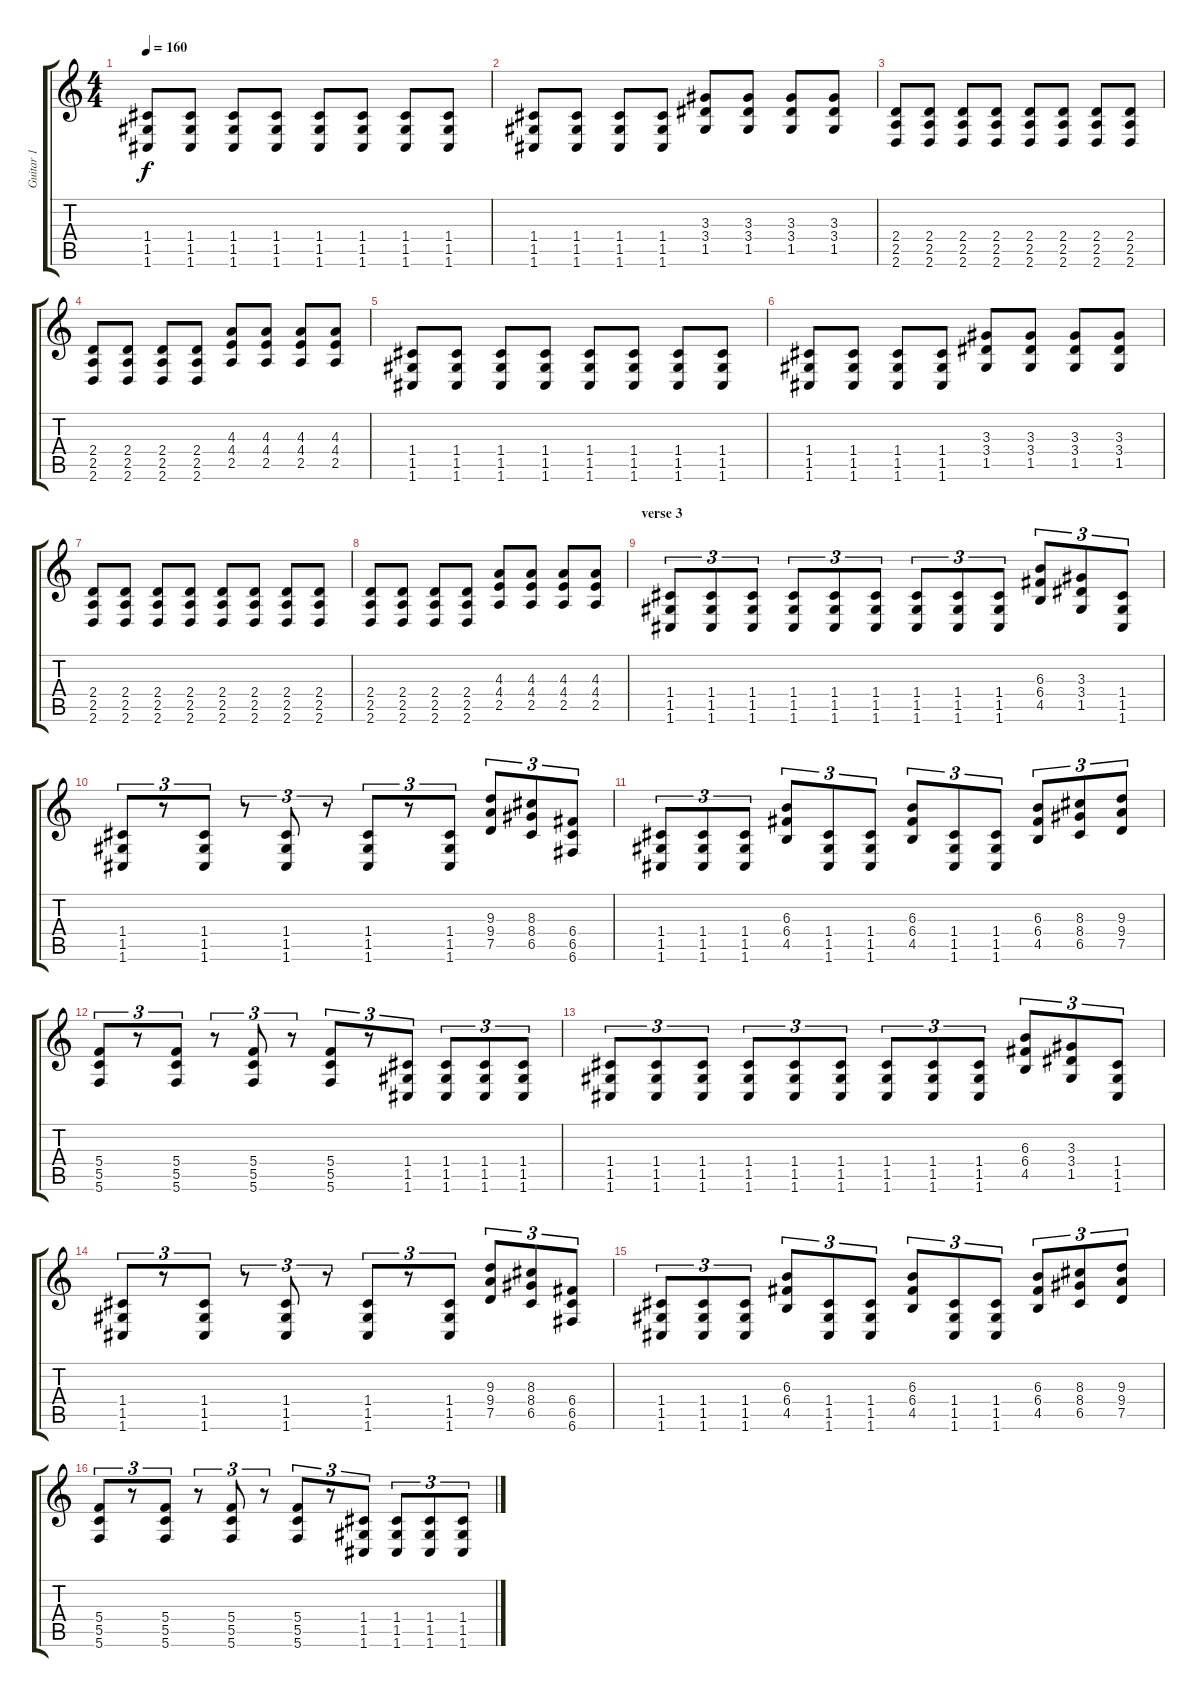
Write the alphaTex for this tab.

\track ("Guitar 1" "Guitar 1") {instrument distortionguitar}
\staff {score tabs}
\tuning (D4 A3 F3 C3 G2 C2) {hide}
\ts (4 4)
\tempo 160
\clef g2
\ks c
(1.4 1.5 1.6).8{dy f balance 15} (1.4 1.5 1.6).8 (1.4 1.5 1.6).8 (1.4 1.5 1.6).8 (1.4 1.5 1.6).8 (1.4 1.5 1.6).8 (1.4 1.5 1.6).8 (1.4 1.5 1.6).8 |
(1.4 1.5 1.6).8 (1.4 1.5 1.6).8 (1.4 1.5 1.6).8 (1.4 1.5 1.6).8 (3.3 3.4 1.5).8 (3.3 3.4 1.5).8 (3.3 3.4 1.5).8 (3.3 3.4 1.5).8 |
(2.4 2.5 2.6).8 (2.4 2.5 2.6).8 (2.4 2.5 2.6).8 (2.4 2.5 2.6).8 (2.4 2.5 2.6).8 (2.4 2.5 2.6).8 (2.4 2.5 2.6).8 (2.4 2.5 2.6).8 |
(2.4 2.5 2.6).8 (2.4 2.5 2.6).8 (2.4 2.5 2.6).8 (2.4 2.5 2.6).8 (4.3 4.4 2.5).8 (4.3 4.4 2.5).8 (4.3 4.4 2.5).8 (4.3 4.4 2.5).8 |
(1.4 1.5 1.6).8 (1.4 1.5 1.6).8 (1.4 1.5 1.6).8 (1.4 1.5 1.6).8 (1.4 1.5 1.6).8 (1.4 1.5 1.6).8 (1.4 1.5 1.6).8 (1.4 1.5 1.6).8 |
(1.4 1.5 1.6).8 (1.4 1.5 1.6).8 (1.4 1.5 1.6).8 (1.4 1.5 1.6).8 (3.3 3.4 1.5).8 (3.3 3.4 1.5).8 (3.3 3.4 1.5).8 (3.3 3.4 1.5).8 |
(2.4 2.5 2.6).8 (2.4 2.5 2.6).8 (2.4 2.5 2.6).8 (2.4 2.5 2.6).8 (2.4 2.5 2.6).8 (2.4 2.5 2.6).8 (2.4 2.5 2.6).8 (2.4 2.5 2.6).8 |
(2.4 2.5 2.6).8 (2.4 2.5 2.6).8 (2.4 2.5 2.6).8 (2.4 2.5 2.6).8 (4.3 4.4 2.5).8 (4.3 4.4 2.5).8 (4.3 4.4 2.5).8 (4.3 4.4 2.5).8 |
\section ("" "verse 3")
(1.4 1.5 1.6).8{tu (3 2) balance 0} (1.4 1.5 1.6).8{tu (3 2)} (1.4 1.5 1.6).8{tu (3 2)} (1.4 1.5 1.6).8{tu (3 2)} (1.4 1.5 1.6).8{tu (3 2)} (1.4 1.5 1.6).8{tu (3 2)} (1.4 1.5 1.6).8{tu (3 2)} (1.4 1.5 1.6).8{tu (3 2)} (1.4 1.5 1.6).8{tu (3 2)} (6.3 6.4 4.5).8{tu (3 2)} (3.3 3.4 1.5).8{tu (3 2)} (1.4 1.5 1.6).8{tu (3 2)} |
(1.4 1.5 1.6).8{tu (3 2)} r.8{tu (3 2)} (1.4 1.5 1.6).8{tu (3 2)} r.8{tu (3 2)} (1.4 1.5 1.6).8{tu (3 2)} r.8{tu (3 2)} (1.4 1.5 1.6).8{tu (3 2)} r.8{tu (3 2)} (1.4 1.5 1.6).8{tu (3 2)} (9.3 9.4 7.5).8{tu (3 2)} (8.3 8.4 6.5).8{tu (3 2)} (6.4 6.5 6.6).8{tu (3 2)} |
(1.4 1.5 1.6).8{tu (3 2)} (1.4 1.5 1.6).8{tu (3 2)} (1.4 1.5 1.6).8{tu (3 2)} (6.3 6.4 4.5).8{tu (3 2)} (1.4 1.5 1.6).8{tu (3 2)} (1.4 1.5 1.6).8{tu (3 2)} (6.3 6.4 4.5).8{tu (3 2)} (1.4 1.5 1.6).8{tu (3 2)} (1.4 1.5 1.6).8{tu (3 2)} (6.3 6.4 4.5).8{tu (3 2)} (8.3 8.4 6.5).8{tu (3 2)} (9.3 9.4 7.5).8{tu (3 2)} |
(5.4 5.5 5.6).8{tu (3 2)} r.8{tu (3 2)} (5.4 5.5 5.6).8{tu (3 2)} r.8{tu (3 2)} (5.4 5.5 5.6).8{tu (3 2)} r.8{tu (3 2)} (5.4 5.5 5.6).8{tu (3 2)} r.8{tu (3 2)} (1.4 1.5 1.6).8{tu (3 2)} (1.4 1.5 1.6).8{tu (3 2)} (1.4 1.5 1.6).8{tu (3 2)} (1.4 1.5 1.6).8{tu (3 2)} |
(1.4 1.5 1.6).8{tu (3 2) balance 0} (1.4 1.5 1.6).8{tu (3 2)} (1.4 1.5 1.6).8{tu (3 2)} (1.4 1.5 1.6).8{tu (3 2)} (1.4 1.5 1.6).8{tu (3 2)} (1.4 1.5 1.6).8{tu (3 2)} (1.4 1.5 1.6).8{tu (3 2)} (1.4 1.5 1.6).8{tu (3 2)} (1.4 1.5 1.6).8{tu (3 2)} (6.3 6.4 4.5).8{tu (3 2)} (3.3 3.4 1.5).8{tu (3 2)} (1.4 1.5 1.6).8{tu (3 2)} |
(1.4 1.5 1.6).8{tu (3 2)} r.8{tu (3 2)} (1.4 1.5 1.6).8{tu (3 2)} r.8{tu (3 2)} (1.4 1.5 1.6).8{tu (3 2)} r.8{tu (3 2)} (1.4 1.5 1.6).8{tu (3 2)} r.8{tu (3 2)} (1.4 1.5 1.6).8{tu (3 2)} (9.3 9.4 7.5).8{tu (3 2)} (8.3 8.4 6.5).8{tu (3 2)} (6.4 6.5 6.6).8{tu (3 2)} |
(1.4 1.5 1.6).8{tu (3 2)} (1.4 1.5 1.6).8{tu (3 2)} (1.4 1.5 1.6).8{tu (3 2)} (6.3 6.4 4.5).8{tu (3 2)} (1.4 1.5 1.6).8{tu (3 2)} (1.4 1.5 1.6).8{tu (3 2)} (6.3 6.4 4.5).8{tu (3 2)} (1.4 1.5 1.6).8{tu (3 2)} (1.4 1.5 1.6).8{tu (3 2)} (6.3 6.4 4.5).8{tu (3 2)} (8.3 8.4 6.5).8{tu (3 2)} (9.3 9.4 7.5).8{tu (3 2)} |
(5.4 5.5 5.6).8{tu (3 2)} r.8{tu (3 2)} (5.4 5.5 5.6).8{tu (3 2)} r.8{tu (3 2)} (5.4 5.5 5.6).8{tu (3 2)} r.8{tu (3 2)} (5.4 5.5 5.6).8{tu (3 2)} r.8{tu (3 2)} (1.4 1.5 1.6).8{tu (3 2)} (1.4 1.5 1.6).8{tu (3 2)} (1.4 1.5 1.6).8{tu (3 2)} (1.4 1.5 1.6).8{tu (3 2)}
